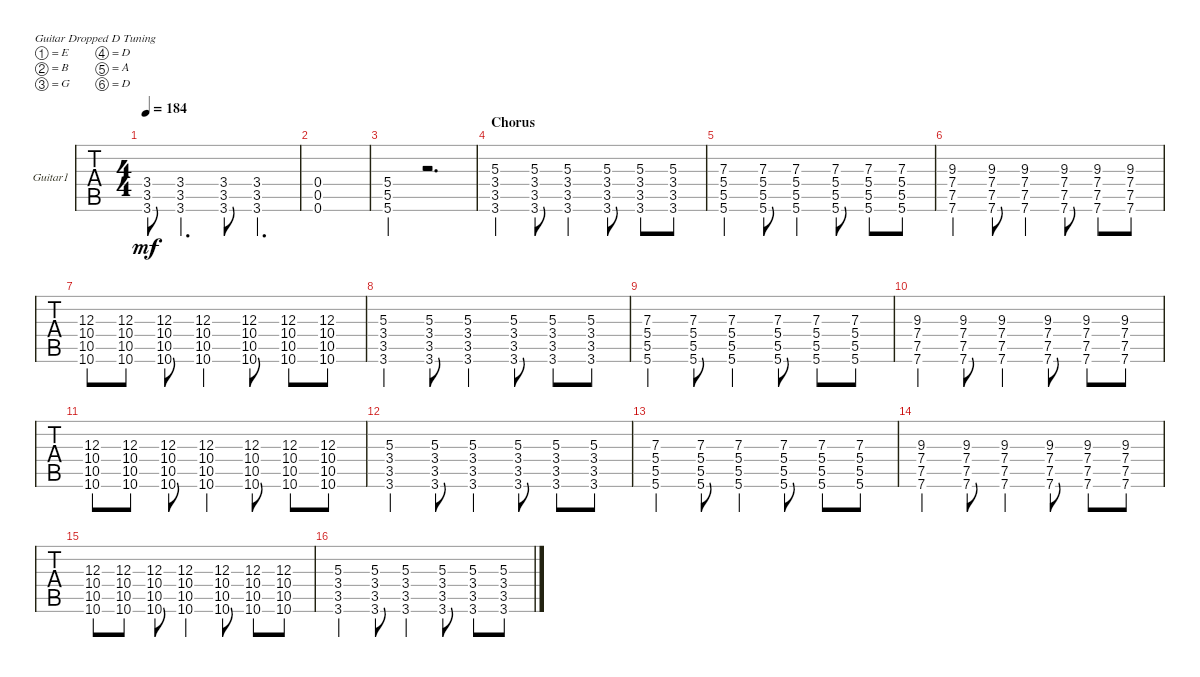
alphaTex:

\defaultSystemsLayout 4
\bracketExtendMode groupsimilarinstruments
\firstSystemTrackNameOrientation horizontal
\otherSystemsTrackNameOrientation horizontal
\track ("Guitar 1 (Mercedes)" "Guitar1") {instrument overdrivenguitar}
\staff {tabs}
\tuning (E4 B3 G3 D3 A2 D2)
\ts (4 4)
\tempo 184
\clef g2
\ks c
(3.4{t} 3.5{t} 3.6{t}).8{dy mf} (3.6 3.5 3.4).4{d} (3.6 3.5 3.4).8 (3.4 3.5 3.6).4{d} |
(0.6 0.5 0.4).1 |
(5.6 5.5 5.4).4 r.2{d} |
\section ("" "Chorus")
(3.6 3.5 3.4 5.3).4 (3.6 3.4 3.5 5.3).8 (3.6 3.5 3.4 5.3).4 (3.6 3.5 3.4 5.3).8 (3.6 3.5 3.4 5.3).8 (3.6 3.5 3.4 5.3).8 |
(5.6 5.4 5.5 7.3).4 (5.6 5.5 5.4 7.3).8 (5.6 5.4 5.5 7.3).4 (5.6 5.5 5.4 7.3).8 (5.6 5.5 5.4 7.3).8 (5.6 5.5 5.4 7.3).8 |
(7.6 7.5 7.4 9.3).4 (7.6 7.4 7.5 9.3).8 (7.6 7.5 7.4 9.3).4 (7.6 7.4 7.5 9.3).8 (7.6 7.4 7.5 9.3).8 (7.6 7.5 7.4 9.3).8 |
(10.6 10.4 10.5 12.3).8 (10.6 10.4 10.5 12.3).8 (10.6 10.4 10.5 12.3).8 (10.6 10.4 10.5 12.3).4 (10.6 10.5 10.4 12.3).8 (10.6 10.4 10.5 12.3).8 (10.6 10.5 10.4 12.3).8 |
(3.6 3.5 3.4 5.3).4 (3.6 3.4 3.5 5.3).8 (3.6 3.5 3.4 5.3).4 (3.6 3.5 3.4 5.3).8 (3.6 3.5 3.4 5.3).8 (3.6 3.5 3.4 5.3).8 |
(5.6 5.4 5.5 7.3).4 (5.6 5.5 5.4 7.3).8 (5.6 5.4 5.5 7.3).4 (5.6 5.5 5.4 7.3).8 (5.6 5.5 5.4 7.3).8 (5.6 5.5 5.4 7.3).8 |
(7.6 7.5 7.4 9.3).4 (7.6 7.4 7.5 9.3).8 (7.6 7.5 7.4 9.3).4 (7.6 7.4 7.5 9.3).8 (7.6 7.4 7.5 9.3).8 (7.6 7.5 7.4 9.3).8 |
(10.6 10.4 10.5 12.3).8 (10.6 10.4 10.5 12.3).8 (10.6 10.4 10.5 12.3).8 (10.6 10.4 10.5 12.3).4 (10.6 10.5 10.4 12.3).8 (10.6 10.4 10.5 12.3).8 (10.6 10.5 10.4 12.3).8 |
(3.6 3.5 3.4 5.3).4 (3.6 3.4 3.5 5.3).8 (3.6 3.5 3.4 5.3).4 (3.6 3.5 3.4 5.3).8 (3.6 3.5 3.4 5.3).8 (3.6 3.5 3.4 5.3).8 |
(5.6 5.4 5.5 7.3).4 (5.6 5.5 5.4 7.3).8 (5.6 5.4 5.5 7.3).4 (5.6 5.5 5.4 7.3).8 (5.6 5.5 5.4 7.3).8 (5.6 5.5 5.4 7.3).8 |
(7.6 7.5 7.4 9.3).4 (7.6 7.4 7.5 9.3).8 (7.6 7.5 7.4 9.3).4 (7.6 7.4 7.5 9.3).8 (7.6 7.4 7.5 9.3).8 (7.6 7.5 7.4 9.3).8 |
(10.6 10.4 10.5 12.3).8 (10.6 10.4 10.5 12.3).8 (10.6 10.4 10.5 12.3).8 (10.6 10.4 10.5 12.3).4 (10.6 10.5 10.4 12.3).8 (10.6 10.4 10.5 12.3).8 (10.6 10.5 10.4 12.3).8 |
(3.6 3.5 3.4 5.3).4 (3.6 3.4 3.5 5.3).8 (3.6 3.5 3.4 5.3).4 (3.6 3.5 3.4 5.3).8 (3.6 3.5 3.4 5.3).8 (3.6 3.5 3.4 5.3).8
